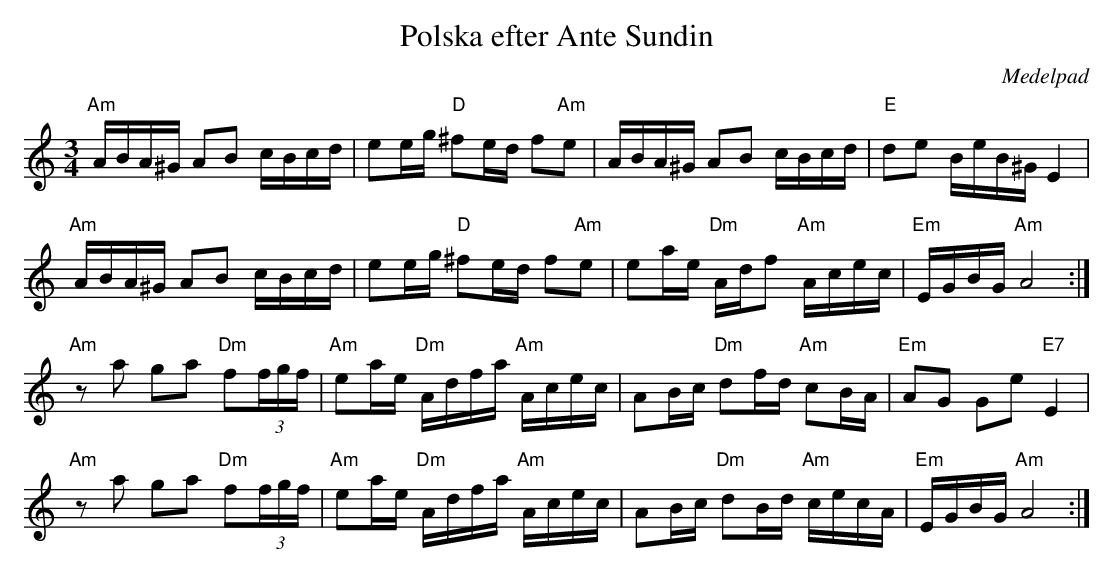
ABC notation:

X:1
T:Polska efter Ante Sundin
O:Medelpad
M:3/4
L:1/16
K:Am
"Am" ABA^G A2B2 cBcd | e2eg "D" ^f2ed f2"Am"e2 | ABA^G A2B2 cBcd | "E" d2e2 BeB^G E4 |
"Am" ABA^G A2B2 cBcd | e2eg "D" ^f2ed f2"Am"e2 | e2ae "Dm" Adf2 "Am" Acec | "Em" EGBG "Am" A8 :|
"Am" z2 a2 g2a2 "Dm" f2(3fgf | "Am" e2ae "Dm" Adfa "Am" Acec | A2Bc "Dm" d2fd "Am" c2BA | "Em" A2G2 G2e2 "E7" E4 |
"Am" z2 a2 g2a2 "Dm" f2(3fgf | "Am" e2ae "Dm" Adfa "Am" Acec | A2Bc "Dm" d2Bd "Am" cecA | "Em" EGBG "Am" A8 :|]
